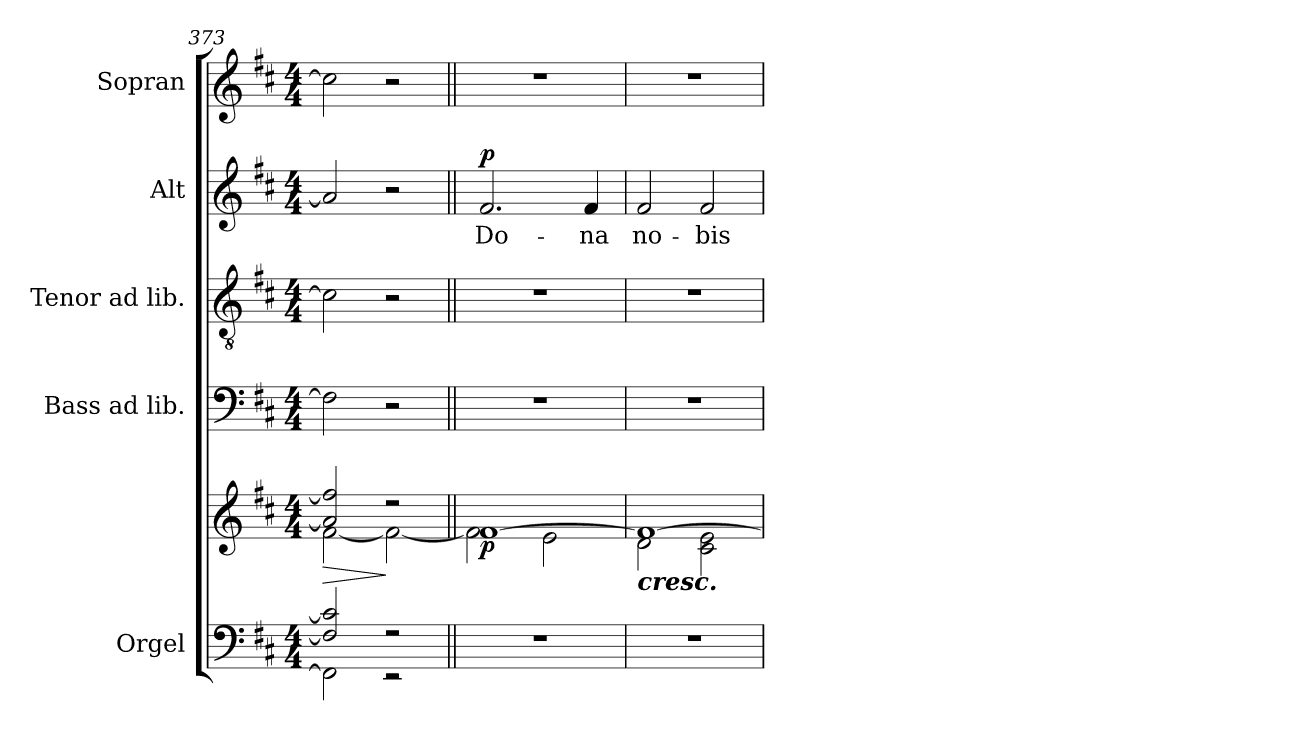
**kern	**kern	**dynam	**kern	**kern	**kern	**text	**dynam	**kern
*part5	*part5	*part5	*part4	*part3	*part2	*part2	*part2	*part1
*staff6	*staff5	*staff5/6	*staff4	*staff3	*staff2	*staff2	*staff2	*staff1
*I"Orgel	*	*	*I"Bass ad lib.	*I"Tenor ad lib.	*I"Alt	*	*	*I"Sopran
*I'Org.	*	*	*I'B.	*I'T.	*I'A.	*	*	*I'S.
*clefF4	*clefG2	*	*clefF4	*clefGv2	*clefG2	*	*	*clefG2
*k[f#c#]	*k[f#c#]	*	*k[f#c#]	*k[f#c#]	*k[f#c#]	*	*	*k[f#c#]
*D:	*D:	*	*D:	*D:	*D:	*	*	*D:
*M4/4	*M4/4	*	*M4/4	*M4/4	*M4/4	*	*	*M4/4
=373	=373	=373	=373	=373	=373	=373	=373	=373
*^	*	*	*	*	*	*	*	*
!	!	!	!LO:HP:b	!	!	!	!	!	!
*	*	*^	*	*	*	*	*	*	*
2F#/] 2c#/]	2FF#\]	2a#/] 2ff#/]	[<2f#\	>	2F#\]	2c#\]	2a#/]	.	.	2cc#\]
2r	2r	2rdd	2f#\_	]	2r	2r	2r	.	.	2r
!!LO:PB:g=z
=374||	=374||	=374||	=374||	=374||	=374||	=374||	=374||	=374||	=374||	=374||
!	!	!	!	!LO:DY:b	!	!	!	!LO:LY:b	!LO:DY:a	!
*v	*v	*	*	*	*	*	*	*	*	*
1r	[>1f#	2f#\]	p	1r	1r	2.f#/	Do-	p	1r
.	.	2e\	.	.	.	.	.	.	.
!	!	!	!	!	!	!	!LO:LY:b	!	!
.	.	.	.	.	.	4f#/	-na	.	.
=375	=375	=375	=375	=375	=375	=375	=375	=375	=375
!	!LO:TX:b:Bi:t=cresc.	!	!	!	!	!	!	!	!
!	!	!	!	!	!	!	!LO:LY:b	!	!
1r	1f#_	2d\	.	1r	1r	2f#/	no-	.	1r
!	!	!	!	!	!	!	!LO:LY:b	!	!
.	.	2c#\ 2e\	.	.	.	2f#/	-bis	.	.
*	*v	*v	*	*	*	*	*	*	*
=	=	=	=	=	=	=	=	=
*-	*-	*-	*-	*-	*-	*-	*-	*-
